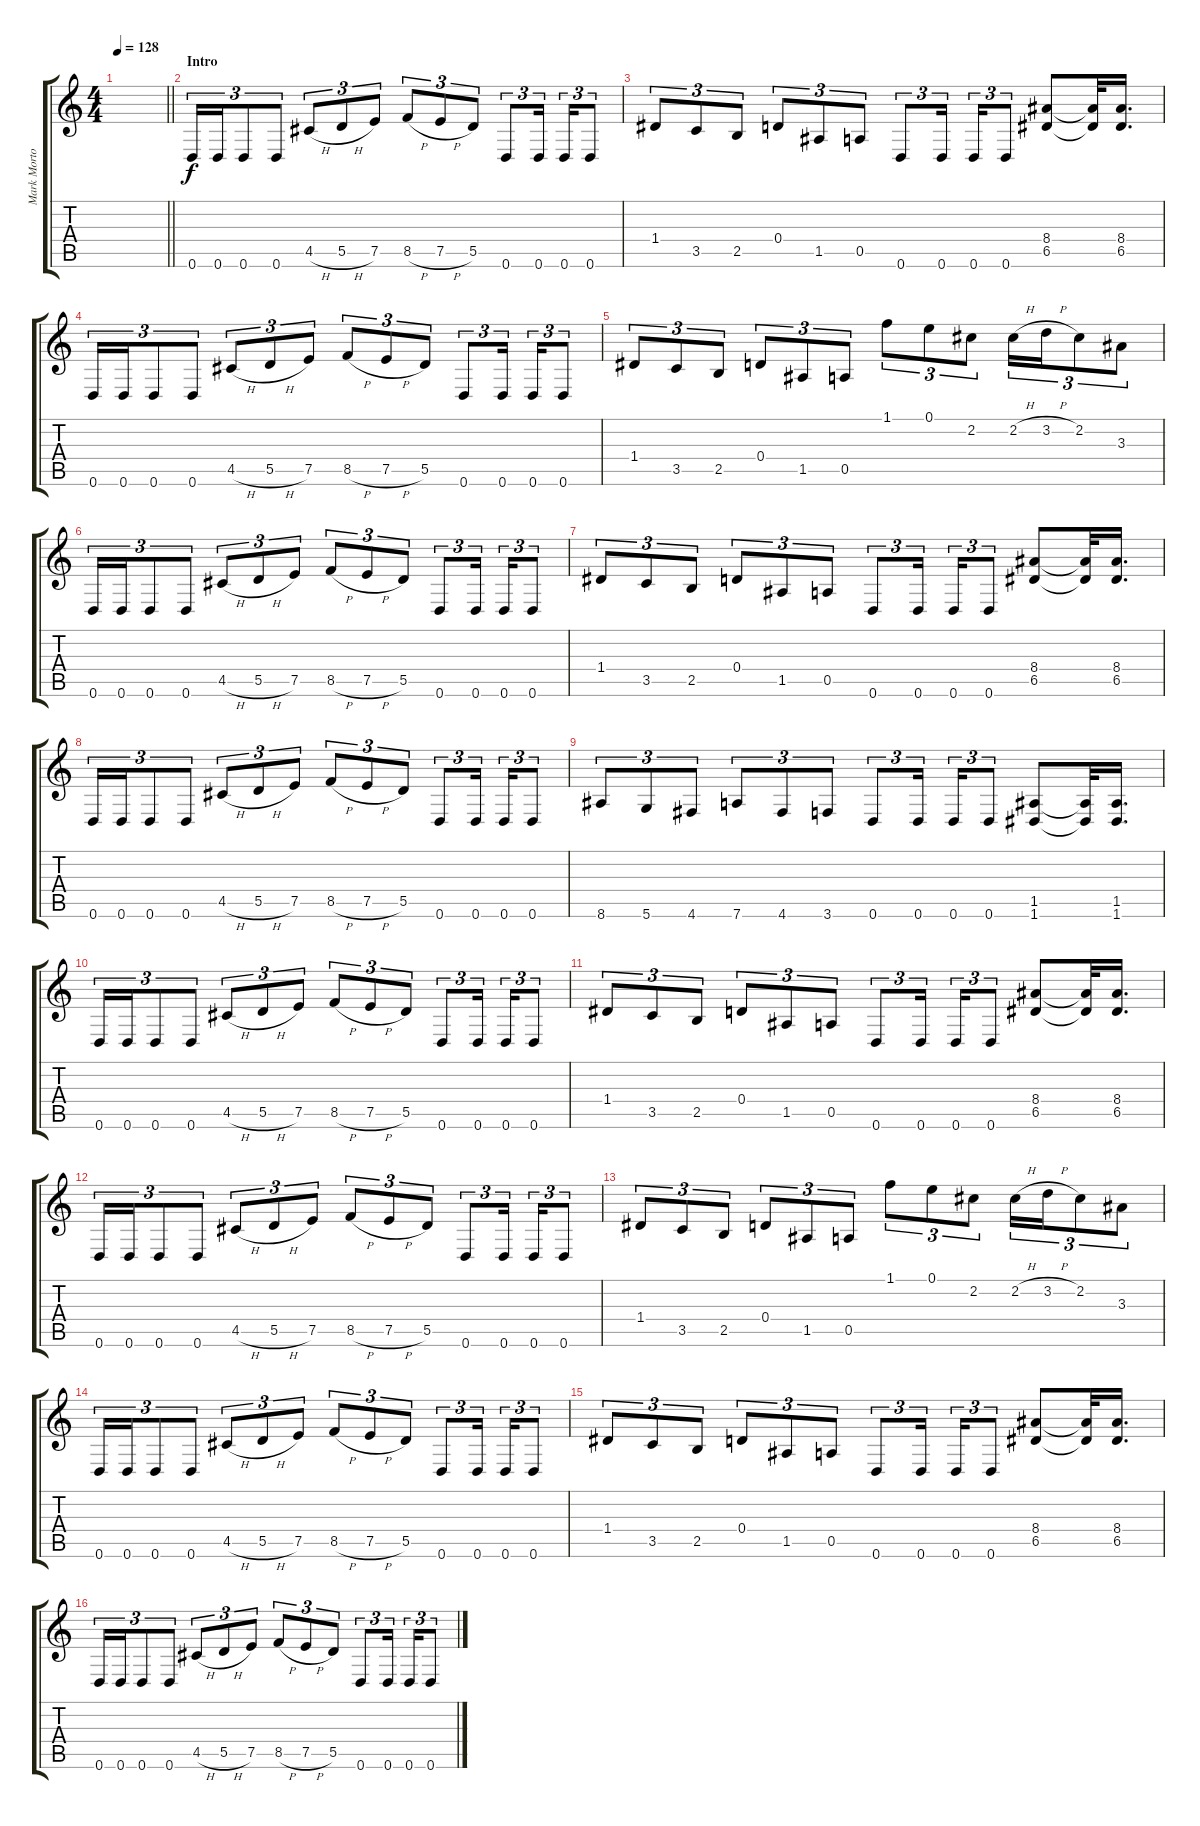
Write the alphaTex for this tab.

\track ("Mark Morton - Rhythm" "Mark Morto") {instrument distortionguitar}
\staff {score tabs}
\tuning (E4 B3 G3 D3 A2 D2) {hide}
\ts (4 4)
\tempo 128
\clef g2
\barLineRight lightlight
\ks c
|
\section ("" "Intro")
0.6.16{tu (3 2)} 0.6.16{tu (3 2)} 0.6.8{tu (3 2)} 0.6.8{tu (3 2)} 4.5{h}.8{tu (3 2)} 5.5{h}.8{tu (3 2)} 7.5.8{tu (3 2)} 8.5{h}.8{tu (3 2)} 7.5{h}.8{tu (3 2)} 5.5.8{tu (3 2)} 0.6.8{tu (3 2)} 0.6.16{tu (3 2) beam splitsecondary} 0.6.16{tu (3 2)} 0.6.8{tu (3 2)} |
1.4.8{tu (3 2)} 3.5.8{tu (3 2)} 2.5.8{tu (3 2)} 0.4.8{tu (3 2)} 1.5.8{tu (3 2)} 0.5.8{tu (3 2)} 0.6.8{tu (3 2)} 0.6.16{tu (3 2) beam splitsecondary} 0.6.16{tu (3 2)} 0.6.8{tu (3 2)} (8.4 6.5).8 (8.4{t} 6.5{t}).32 (8.4 6.5).16{d} |
0.6.16{tu (3 2)} 0.6.16{tu (3 2)} 0.6.8{tu (3 2)} 0.6.8{tu (3 2)} 4.5{h}.8{tu (3 2)} 5.5{h}.8{tu (3 2)} 7.5.8{tu (3 2)} 8.5{h}.8{tu (3 2)} 7.5{h}.8{tu (3 2)} 5.5.8{tu (3 2)} 0.6.8{tu (3 2)} 0.6.16{tu (3 2) beam splitsecondary} 0.6.16{tu (3 2)} 0.6.8{tu (3 2)} |
1.4.8{tu (3 2)} 3.5.8{tu (3 2)} 2.5.8{tu (3 2)} 0.4.8{tu (3 2)} 1.5.8{tu (3 2)} 0.5.8{tu (3 2)} 1.1.8{tu (3 2)} 0.1.8{tu (3 2)} 2.2.8{tu (3 2)} 2.2{h}.16{tu (3 2)} 3.2{h}.16{tu (3 2)} 2.2.8{tu (3 2)} 3.3.8{tu (3 2)} |
0.6.16{tu (3 2)} 0.6.16{tu (3 2)} 0.6.8{tu (3 2)} 0.6.8{tu (3 2)} 4.5{h}.8{tu (3 2)} 5.5{h}.8{tu (3 2)} 7.5.8{tu (3 2)} 8.5{h}.8{tu (3 2)} 7.5{h}.8{tu (3 2)} 5.5.8{tu (3 2)} 0.6.8{tu (3 2)} 0.6.16{tu (3 2) beam splitsecondary} 0.6.16{tu (3 2)} 0.6.8{tu (3 2)} |
1.4.8{tu (3 2)} 3.5.8{tu (3 2)} 2.5.8{tu (3 2)} 0.4.8{tu (3 2)} 1.5.8{tu (3 2)} 0.5.8{tu (3 2)} 0.6.8{tu (3 2)} 0.6.16{tu (3 2) beam splitsecondary} 0.6.16{tu (3 2)} 0.6.8{tu (3 2)} (8.4 6.5).8 (8.4{t} 6.5{t}).32 (8.4 6.5).16{d} |
0.6.16{tu (3 2)} 0.6.16{tu (3 2)} 0.6.8{tu (3 2)} 0.6.8{tu (3 2)} 4.5{h}.8{tu (3 2)} 5.5{h}.8{tu (3 2)} 7.5.8{tu (3 2)} 8.5{h}.8{tu (3 2)} 7.5{h}.8{tu (3 2)} 5.5.8{tu (3 2)} 0.6.8{tu (3 2)} 0.6.16{tu (3 2) beam splitsecondary} 0.6.16{tu (3 2)} 0.6.8{tu (3 2)} |
8.6.8{tu (3 2)} 5.6.8{tu (3 2)} 4.6.8{tu (3 2)} 7.6.8{tu (3 2)} 4.6.8{tu (3 2)} 3.6.8{tu (3 2)} 0.6.8{tu (3 2)} 0.6.16{tu (3 2) beam splitsecondary} 0.6.16{tu (3 2)} 0.6.8{tu (3 2)} (1.5 1.6).8 (1.5{t} 1.6{t}).32 (1.5 1.6).16{d} |
0.6.16{tu (3 2)} 0.6.16{tu (3 2)} 0.6.8{tu (3 2)} 0.6.8{tu (3 2)} 4.5{h}.8{tu (3 2)} 5.5{h}.8{tu (3 2)} 7.5.8{tu (3 2)} 8.5{h}.8{tu (3 2)} 7.5{h}.8{tu (3 2)} 5.5.8{tu (3 2)} 0.6.8{tu (3 2)} 0.6.16{tu (3 2) beam splitsecondary} 0.6.16{tu (3 2)} 0.6.8{tu (3 2)} |
1.4.8{tu (3 2)} 3.5.8{tu (3 2)} 2.5.8{tu (3 2)} 0.4.8{tu (3 2)} 1.5.8{tu (3 2)} 0.5.8{tu (3 2)} 0.6.8{tu (3 2)} 0.6.16{tu (3 2) beam splitsecondary} 0.6.16{tu (3 2)} 0.6.8{tu (3 2)} (8.4 6.5).8 (8.4{t} 6.5{t}).32 (8.4 6.5).16{d} |
0.6.16{tu (3 2)} 0.6.16{tu (3 2)} 0.6.8{tu (3 2)} 0.6.8{tu (3 2)} 4.5{h}.8{tu (3 2)} 5.5{h}.8{tu (3 2)} 7.5.8{tu (3 2)} 8.5{h}.8{tu (3 2)} 7.5{h}.8{tu (3 2)} 5.5.8{tu (3 2)} 0.6.8{tu (3 2)} 0.6.16{tu (3 2) beam splitsecondary} 0.6.16{tu (3 2)} 0.6.8{tu (3 2)} |
1.4.8{tu (3 2)} 3.5.8{tu (3 2)} 2.5.8{tu (3 2)} 0.4.8{tu (3 2)} 1.5.8{tu (3 2)} 0.5.8{tu (3 2)} 1.1.8{tu (3 2)} 0.1.8{tu (3 2)} 2.2.8{tu (3 2)} 2.2{h}.16{tu (3 2)} 3.2{h}.16{tu (3 2)} 2.2.8{tu (3 2)} 3.3.8{tu (3 2)} |
0.6.16{tu (3 2)} 0.6.16{tu (3 2)} 0.6.8{tu (3 2)} 0.6.8{tu (3 2)} 4.5{h}.8{tu (3 2)} 5.5{h}.8{tu (3 2)} 7.5.8{tu (3 2)} 8.5{h}.8{tu (3 2)} 7.5{h}.8{tu (3 2)} 5.5.8{tu (3 2)} 0.6.8{tu (3 2)} 0.6.16{tu (3 2) beam splitsecondary} 0.6.16{tu (3 2)} 0.6.8{tu (3 2)} |
1.4.8{tu (3 2)} 3.5.8{tu (3 2)} 2.5.8{tu (3 2)} 0.4.8{tu (3 2)} 1.5.8{tu (3 2)} 0.5.8{tu (3 2)} 0.6.8{tu (3 2)} 0.6.16{tu (3 2) beam splitsecondary} 0.6.16{tu (3 2)} 0.6.8{tu (3 2)} (8.4 6.5).8 (8.4{t} 6.5{t}).32 (8.4 6.5).16{d} |
0.6.16{tu (3 2)} 0.6.16{tu (3 2)} 0.6.8{tu (3 2)} 0.6.8{tu (3 2)} 4.5{h}.8{tu (3 2)} 5.5{h}.8{tu (3 2)} 7.5.8{tu (3 2)} 8.5{h}.8{tu (3 2)} 7.5{h}.8{tu (3 2)} 5.5.8{tu (3 2)} 0.6.8{tu (3 2)} 0.6.16{tu (3 2) beam splitsecondary} 0.6.16{tu (3 2)} 0.6.8{tu (3 2)}
